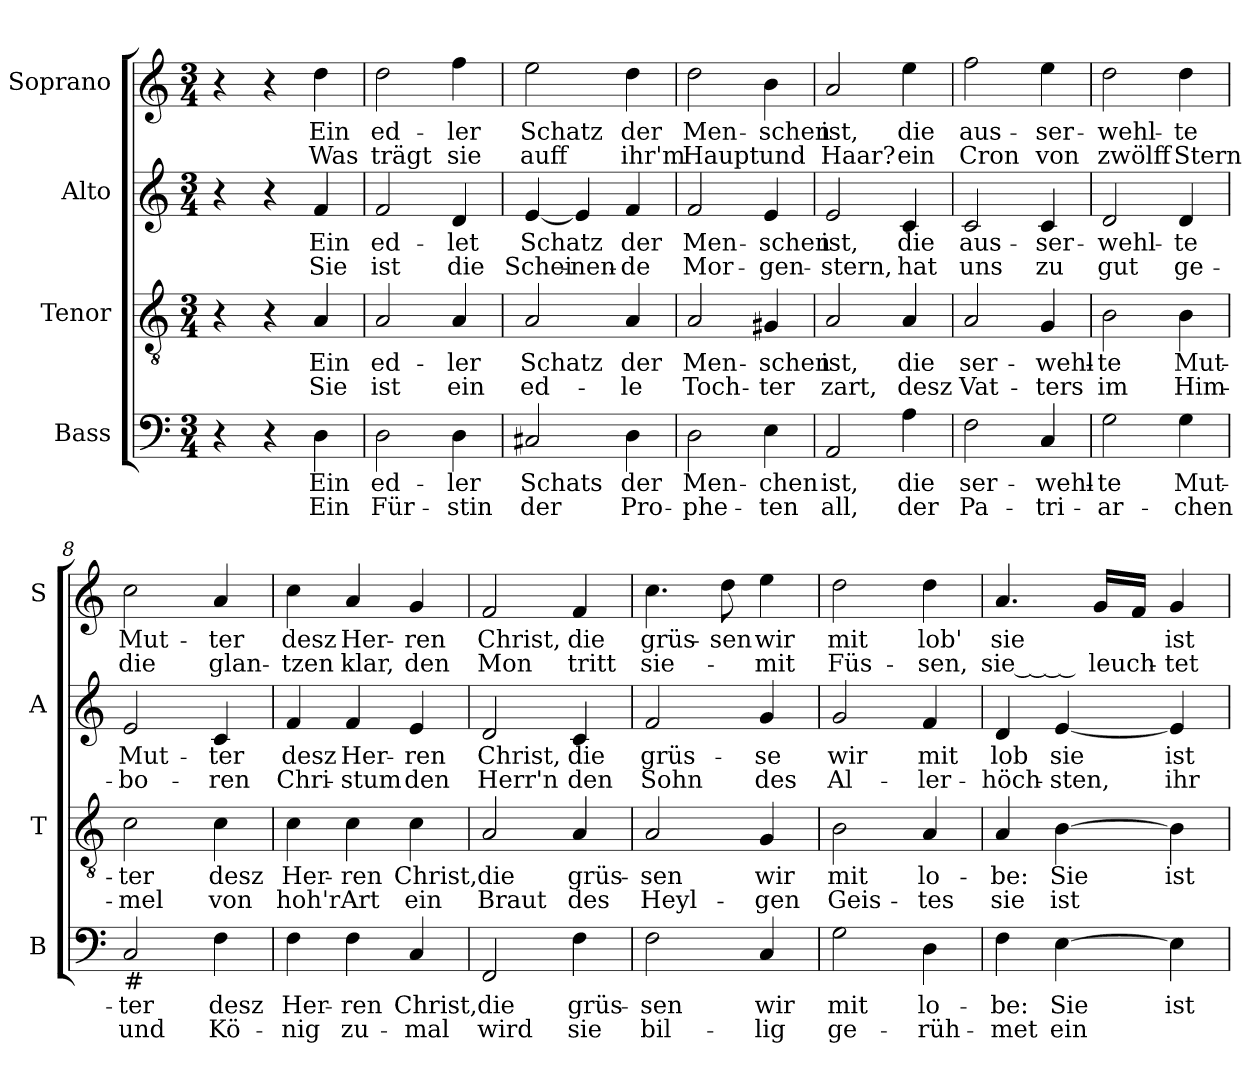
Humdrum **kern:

**kern	**text	**text	**kern	**text	**text	**kern	**text	**text	**kern	**text	**text
*part4	*part4	*part4	*part3	*part3	*part3	*part2	*part2	*part2	*part1	*part1	*part1
*staff4	*staff4	*staff4	*staff3	*staff3	*staff3	*staff2	*staff2	*staff2	*staff1	*staff1	*staff1
*I"Bass	*	*	*I"Tenor	*	*	*I"Alto	*	*	*I"Soprano	*	*
*I'B	*	*	*I'T	*	*	*I'A	*	*	*I'S	*	*
*clefF4	*	*	*clefGv2	*	*	*clefG2	*	*	*clefG2	*	*
*k[]	*	*	*k[]	*	*	*k[]	*	*	*k[]	*	*
*C:	*	*	*C:	*	*	*C:	*	*	*C:	*	*
*M3/4	*	*	*M3/4	*	*	*M3/4	*	*	*M3/4	*	*
=1	=1	=1	=1	=1	=1	=1	=1	=1	=1	=1	=1
4r	.	.	4r	.	.	4r	.	.	4r	.	.
4r	.	.	4r	.	.	4r	.	.	4r	.	.
!	!LO:LY:b	!LO:LY:b	!	!LO:LY:b	!LO:LY:b	!	!LO:LY:b	!LO:LY:b	!	!LO:LY:b	!LO:LY:b
4D\	Ein	Ein	4A/	Ein	Sie	4f/	Ein	Sie	4dd\	Ein	Was
=2	=2	=2	=2	=2	=2	=2	=2	=2	=2	=2	=2
!	!LO:LY:b	!LO:LY:b	!	!LO:LY:b	!LO:LY:b	!	!LO:LY:b	!LO:LY:b	!	!LO:LY:b	!LO:LY:b
2D\	ed-	Für-	2A/	ed-	ist	2f/	ed-	ist	2dd\	ed-	trägt
!	!LO:LY:b	!LO:LY:b	!	!LO:LY:b	!LO:LY:b	!	!LO:LY:b	!LO:LY:b	!	!LO:LY:b	!LO:LY:b
4D\	-ler	-stin	4A/	-ler	ein	4d/	-let	die	4ff\	-ler	sie
=3	=3	=3	=3	=3	=3	=3	=3	=3	=3	=3	=3
!	!LO:LY:b	!LO:LY:b	!	!LO:LY:b	!LO:LY:b	!	!LO:LY:b	!LO:LY:b	!	!LO:LY:b	!LO:LY:b
2C#X/	Schats	der	2A/	Schatz	ed-	[4e/	Schatz	Schei-	2ee\	Schatz	auff
!	!	!	!	!	!	!	!	!LO:LY:b	!	!	!
.	.	.	.	.	.	4e/]	.	-nen-	.	.	.
!	!LO:LY:b	!LO:LY:b	!	!LO:LY:b	!LO:LY:b	!	!LO:LY:b	!LO:LY:b	!	!LO:LY:b	!LO:LY:b
4D\	der	Pro-	4A/	der	-le	4f/	der	-de	4dd\	der	ihr'm
=4	=4	=4	=4	=4	=4	=4	=4	=4	=4	=4	=4
!	!LO:LY:b	!LO:LY:b	!	!LO:LY:b	!LO:LY:b	!	!LO:LY:b	!LO:LY:b	!	!LO:LY:b	!LO:LY:b
2D\	Men-	-phe-	2A/	Men-	Toch-	2f/	Men-	Mor-	2dd\	Men-	Haupt
!	!LO:LY:b	!LO:LY:b	!	!LO:LY:b	!LO:LY:b	!	!LO:LY:b	!LO:LY:b	!	!LO:LY:b	!LO:LY:b
4E\	-chen	-ten	4G#X/	-schen	-ter	4e/	-schen	-gen-	4b\	-schen	und
=5	=5	=5	=5	=5	=5	=5	=5	=5	=5	=5	=5
!	!LO:LY:b	!LO:LY:b	!	!LO:LY:b	!LO:LY:b	!	!LO:LY:b	!LO:LY:b	!	!LO:LY:b	!LO:LY:b
2AA/	ist,	all,	2A/	ist,	zart,	2e/	ist,	-stern,	2a/	ist,	Haar?
!	!LO:LY:b	!LO:LY:b	!	!LO:LY:b	!LO:LY:b	!	!LO:LY:b	!LO:LY:b	!	!LO:LY:b	!LO:LY:b
4A\	die	der	4A/	die	desz	4c/	die	hat	4ee\	die	ein
!!LO:LB:g=z
=6	=6	=6	=6	=6	=6	=6	=6	=6	=6	=6	=6
!	!LO:LY:b	!LO:LY:b	!	!LO:LY:b	!LO:LY:b	!	!LO:LY:b	!LO:LY:b	!	!LO:LY:b	!LO:LY:b
2F\	ser-	Pa-	2A/	ser-	Vat-	2c/	aus-	uns	2ff\	aus-	Cron
!	!LO:LY:b	!LO:LY:b	!	!LO:LY:b	!LO:LY:b	!	!LO:LY:b	!LO:LY:b	!	!LO:LY:b	!LO:LY:b
4C/	-wehl-	-tri-	4G/	-wehl-	-ters	4c/	-ser-	zu	4ee\	-ser-	von
=7	=7	=7	=7	=7	=7	=7	=7	=7	=7	=7	=7
!	!LO:LY:b	!LO:LY:b	!	!LO:LY:b	!LO:LY:b	!	!LO:LY:b	!LO:LY:b	!	!LO:LY:b	!LO:LY:b
2G\	-te	-ar-	2B\	-te	im	2d/	-wehl-	gut	2dd\	-wehl-	zwölff
!	!LO:LY:b	!LO:LY:b	!	!LO:LY:b	!LO:LY:b	!	!LO:LY:b	!LO:LY:b	!	!LO:LY:b	!LO:LY:b
4G\	Mut-	-chen	4B\	Mut-	Him-	4d/	-te	ge-	4dd\	-te	Stern
=8	=8	=8	=8	=8	=8	=8	=8	=8	=8	=8	=8
!LO:TX:b:t=#	!	!	!	!	!	!	!	!	!	!	!
!	!LO:LY:b	!LO:LY:b	!	!LO:LY:b	!LO:LY:b	!	!LO:LY:b	!LO:LY:b	!	!LO:LY:b	!LO:LY:b
2C/	-ter	und	2c\	-ter	-mel	2e/	Mut-	-bo-	2cc\	Mut-	die
!	!LO:LY:b	!LO:LY:b	!	!LO:LY:b	!LO:LY:b	!	!LO:LY:b	!LO:LY:b	!	!LO:LY:b	!LO:LY:b
4F\	desz	Kö-	4c\	desz	von	4c/	-ter	-ren	4a/	-ter	glan-
=9	=9	=9	=9	=9	=9	=9	=9	=9	=9	=9	=9
!	!LO:LY:b	!LO:LY:b	!	!LO:LY:b	!LO:LY:b	!	!LO:LY:b	!LO:LY:b	!	!LO:LY:b	!LO:LY:b
4F\	Her-	-nig	4c\	Her-	hoh'r	4f/	desz	Chri-	4cc\	desz	-tzen
!	!LO:LY:b	!LO:LY:b	!	!LO:LY:b	!LO:LY:b	!	!LO:LY:b	!LO:LY:b	!	!LO:LY:b	!LO:LY:b
4F\	-ren	zu-	4c\	-ren	Art	4f/	Her-	-stum	4a/	Her-	klar,
!	!LO:LY:b	!LO:LY:b	!	!LO:LY:b	!LO:LY:b	!	!LO:LY:b	!LO:LY:b	!	!LO:LY:b	!LO:LY:b
4C/	Christ,	-mal	4c\	Christ,	ein	4e/	-ren	den	4g/	-ren	den
=10	=10	=10	=10	=10	=10	=10	=10	=10	=10	=10	=10
!	!LO:LY:b	!LO:LY:b	!	!LO:LY:b	!LO:LY:b	!	!LO:LY:b	!LO:LY:b	!	!LO:LY:b	!LO:LY:b
2FF/	die	wird	2A/	die	Braut	2d/	Christ,	Herr'n	2f/	Christ,	Mon
!	!LO:LY:b	!LO:LY:b	!	!LO:LY:b	!LO:LY:b	!	!LO:LY:b	!LO:LY:b	!	!LO:LY:b	!LO:LY:b
4F\	grüs-	sie	4A/	grüs-	des	4c/	die	den	4f/	die	tritt
=11	=11	=11	=11	=11	=11	=11	=11	=11	=11	=11	=11
!	!LO:LY:b	!LO:LY:b	!	!LO:LY:b	!LO:LY:b	!	!LO:LY:b	!LO:LY:b	!	!LO:LY:b	!LO:LY:b
2F\	-sen	bil-	2A/	-sen	Heyl-	2f/	grüs-	Sohn	4.cc\	grüs-	sie-
!	!	!	!	!	!	!	!	!	!	!LO:LY:b	!
.	.	.	.	.	.	.	.	.	8dd\	-sen	.
!	!LO:LY:b	!LO:LY:b	!	!LO:LY:b	!LO:LY:b	!	!LO:LY:b	!LO:LY:b	!	!LO:LY:b	!LO:LY:b
4C/	wir	-lig	4G/	wir	-gen	4g/	-se	des	4ee\	wir	-mit
!!LO:LB:g=z
=12	=12	=12	=12	=12	=12	=12	=12	=12	=12	=12	=12
!	!LO:LY:b	!LO:LY:b	!	!LO:LY:b	!LO:LY:b	!	!LO:LY:b	!LO:LY:b	!	!LO:LY:b	!LO:LY:b
2G\	mit	ge-	2B\	mit	Geis-	2g/	wir	Al-	2dd\	mit	Füs-
!	!LO:LY:b	!LO:LY:b	!	!LO:LY:b	!LO:LY:b	!	!LO:LY:b	!LO:LY:b	!	!LO:LY:b	!LO:LY:b
4D\	lo-	-rüh-	4A/	lo-	-tes	4f/	mit	-ler-	4dd\	lob'	-sen,
=13	=13	=13	=13	=13	=13	=13	=13	=13	=13	=13	=13
!	!LO:LY:b	!LO:LY:b	!	!LO:LY:b	!LO:LY:b	!	!LO:LY:b	!LO:LY:b	!	!LO:LY:b	!LO:LY:b
4F\	-be:	-met	4A/	-be:	sie	4d/	lob	-höch-	4.a/	sie	sie_____
!	!LO:LY:b	!LO:LY:b	!	!LO:LY:b	!LO:LY:b	!	!LO:LY:b	!LO:LY:b	!	!	!
[4E\	Sie	ein	[4B\	Sie	ist	[4e/	sie	-sten,	.	.	.
!	!	!	!	!	!	!	!	!	!	!	!LO:LY:b
.	.	.	.	.	.	.	.	.	16g/LL	.	leuch-
.	.	.	.	.	.	.	.	.	16f/JJ	.	.
!	!LO:LY:b	!	!	!LO:LY:b	!	!	!LO:LY:b	!LO:LY:b	!	!LO:LY:b	!LO:LY:b
4E\]	ist	.	4B\]	ist	.	4e/]	ist	ihr	4g/	ist	-tet
=	=	=	=	=	=	=	=	=	=	=	=
*-	*-	*-	*-	*-	*-	*-	*-	*-	*-	*-	*-
